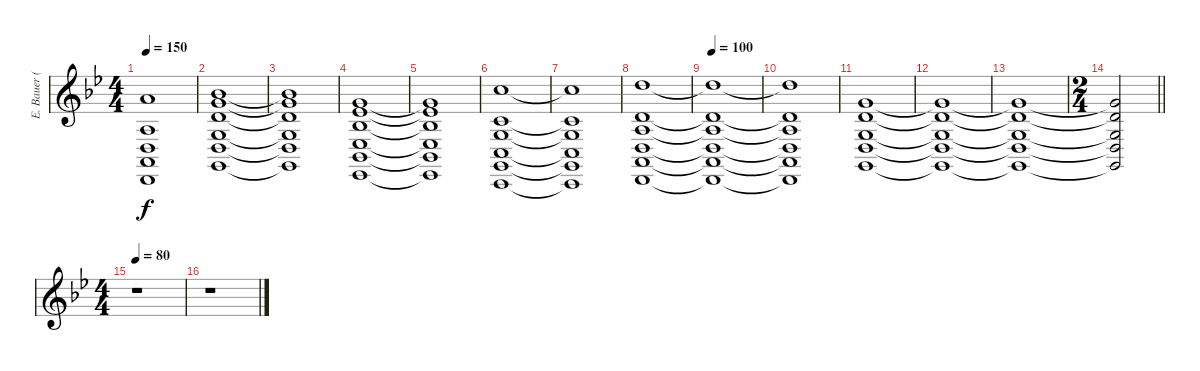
\track ("E. Bauer (Keyboard)" "E. Bauer (") {instrument choiraahs}
\staff {score}
\tuning (E4 B3 G3 D3 A2 E2 B1) {hide}
\ts (4 4)
\tempo 150
\clef g2
\ks gminor
(5.1{t} 2.3{t} 5.5{t} 5.6{t} 3.7{t}).1{dy f} |
(6.1 8.2 7.3 5.4 5.5 3.6).1 |
(6.1{t} 8.2{t} 7.3{t} 5.4{t} 5.5{t} 3.6{t}).1 |
(3.1 4.2 3.3 6.5 6.6 4.7).1 |
(3.1{t} 4.2{t} 3.3{t} 6.5{t} 6.6{t} 4.7{t}).1 |
(8.1 1.2 0.3 3.5 3.6 1.7).1 |
(8.1{t} 1.2{t} 0.3{t} 3.5{t} 3.6{t} 1.7{t}).1 |
(10.1 3.2 2.3 5.5 5.6 3.7).1 |
\tempo 100
(10.1{t} 3.2{t} 2.3{t} 5.5{t} 5.6{t} 3.7{t}).1 |
(10.1{t} 3.2{t} 2.3{t} 5.5{t} 5.6{t} 3.7{t}).1 |
(8.2 7.3 5.4 5.5 3.6).1 |
(8.2{t} 7.3{t} 5.4{t} 5.5{t} 3.6{t}).1 |
(8.2{t} 7.3{t} 5.4{t} 5.5{t} 3.6{t}).1 |
\ts (2 4)
\barLineRight lightlight
(8.2{t} 7.3{t} 5.4{t} 5.5{t} 3.6{t}).2 |
\ts (4 4)
\tempo 80
r.1 |
r.1
